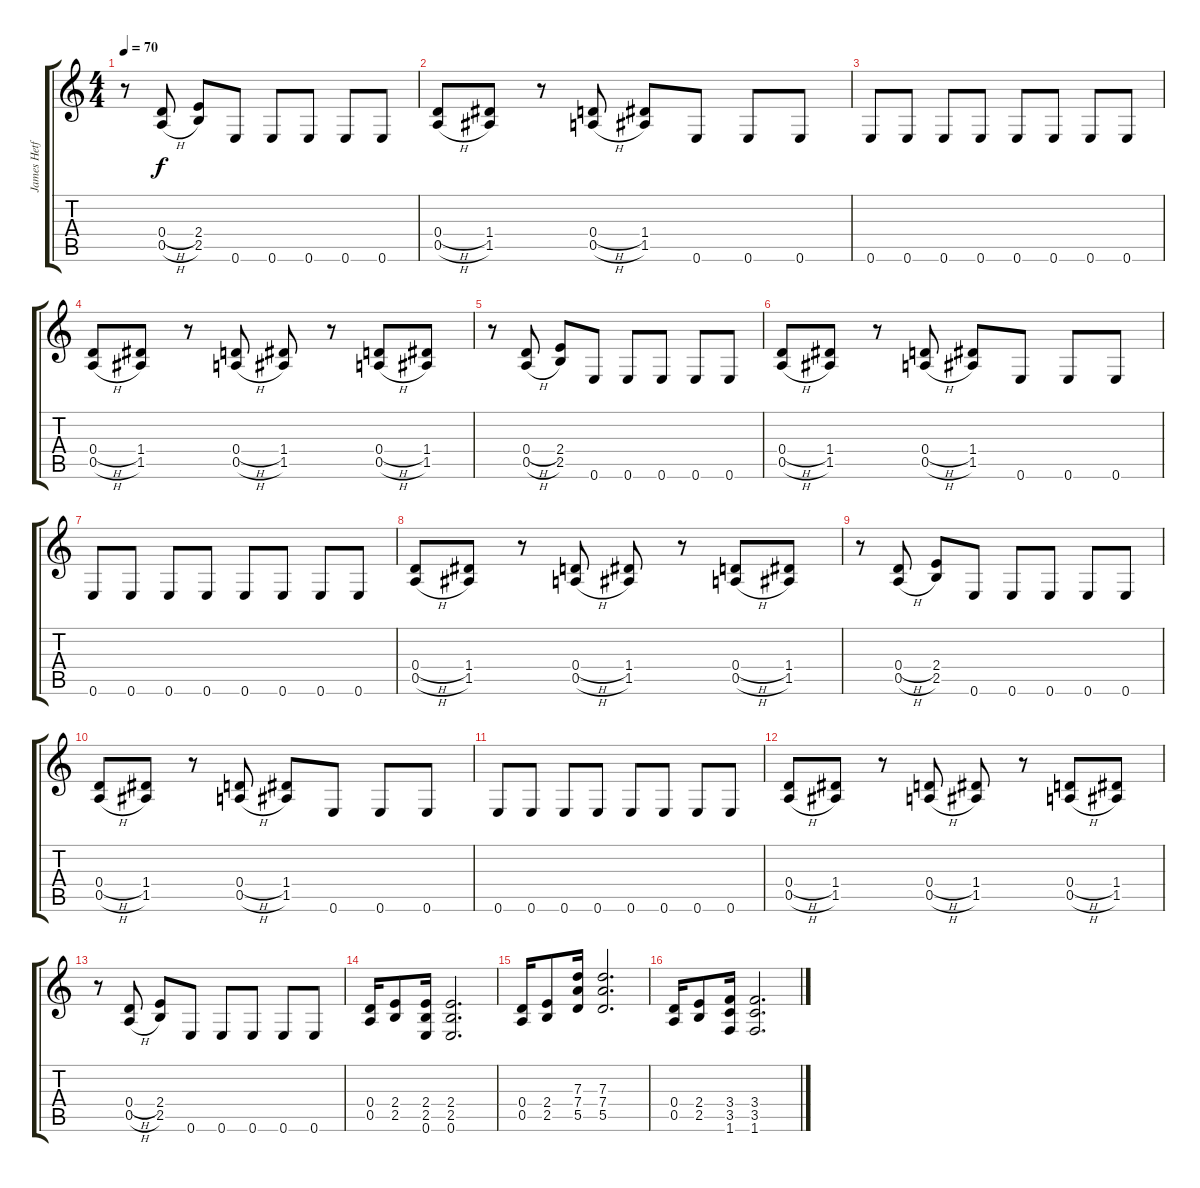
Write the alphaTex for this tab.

\track ("James Hetfield" "James Hetf") {instrument distortionguitar}
\staff {score tabs}
\tuning (E4 B3 G3 D3 A2 E2) {hide}
\ts (4 4)
\tempo 70
\clef g2
\ks c
r.8{dy f} (0.4{h} 0.5{h}).8 (2.4 2.5).8 0.6.8 0.6.8 0.6.8 0.6.8 0.6.8 |
(0.4{h} 0.5{h}).8 (1.4 1.5).8 r.8 (0.4{h} 0.5{h}).8 (1.4 1.5).8 0.6.8 0.6.8 0.6.8 |
0.6.8 0.6.8 0.6.8 0.6.8 0.6.8 0.6.8 0.6.8 0.6.8 |
(0.4{h} 0.5{h}).8 (1.4 1.5).8 r.8 (0.4{h} 0.5{h}).8 (1.4 1.5).8 r.8 (0.4{h} 0.5{h}).8 (1.4 1.5).8 |
r.8 (0.4{h} 0.5{h}).8 (2.4 2.5).8 0.6.8 0.6.8 0.6.8 0.6.8 0.6.8 |
(0.4{h} 0.5{h}).8 (1.4 1.5).8 r.8 (0.4{h} 0.5{h}).8 (1.4 1.5).8 0.6.8 0.6.8 0.6.8 |
0.6.8 0.6.8 0.6.8 0.6.8 0.6.8 0.6.8 0.6.8 0.6.8 |
(0.4{h} 0.5{h}).8 (1.4 1.5).8 r.8 (0.4{h} 0.5{h}).8 (1.4 1.5).8 r.8 (0.4{h} 0.5{h}).8 (1.4 1.5).8 |
r.8 (0.4{h} 0.5{h}).8 (2.4 2.5).8 0.6.8 0.6.8 0.6.8 0.6.8 0.6.8 |
(0.4{h} 0.5{h}).8 (1.4 1.5).8 r.8 (0.4{h} 0.5{h}).8 (1.4 1.5).8 0.6.8 0.6.8 0.6.8 |
0.6.8 0.6.8 0.6.8 0.6.8 0.6.8 0.6.8 0.6.8 0.6.8 |
(0.4{h} 0.5{h}).8 (1.4 1.5).8 r.8 (0.4{h} 0.5{h}).8 (1.4 1.5).8 r.8 (0.4{h} 0.5{h}).8 (1.4 1.5).8 |
r.8 (0.4{h} 0.5{h}).8 (2.4 2.5).8 0.6.8 0.6.8 0.6.8 0.6.8 0.6.8 |
(0.4 0.5).16 (2.4 2.5).8 (2.4 2.5 0.6).16 (2.4 2.5 0.6).2{d} |
(0.4 0.5).16 (2.4 2.5).8 (7.3 7.4 5.5).16 (7.3 7.4 5.5).2{d} |
(0.4 0.5).16 (2.4 2.5).8 (3.4 3.5 1.6).16 (3.4 3.5 1.6).2{d}
